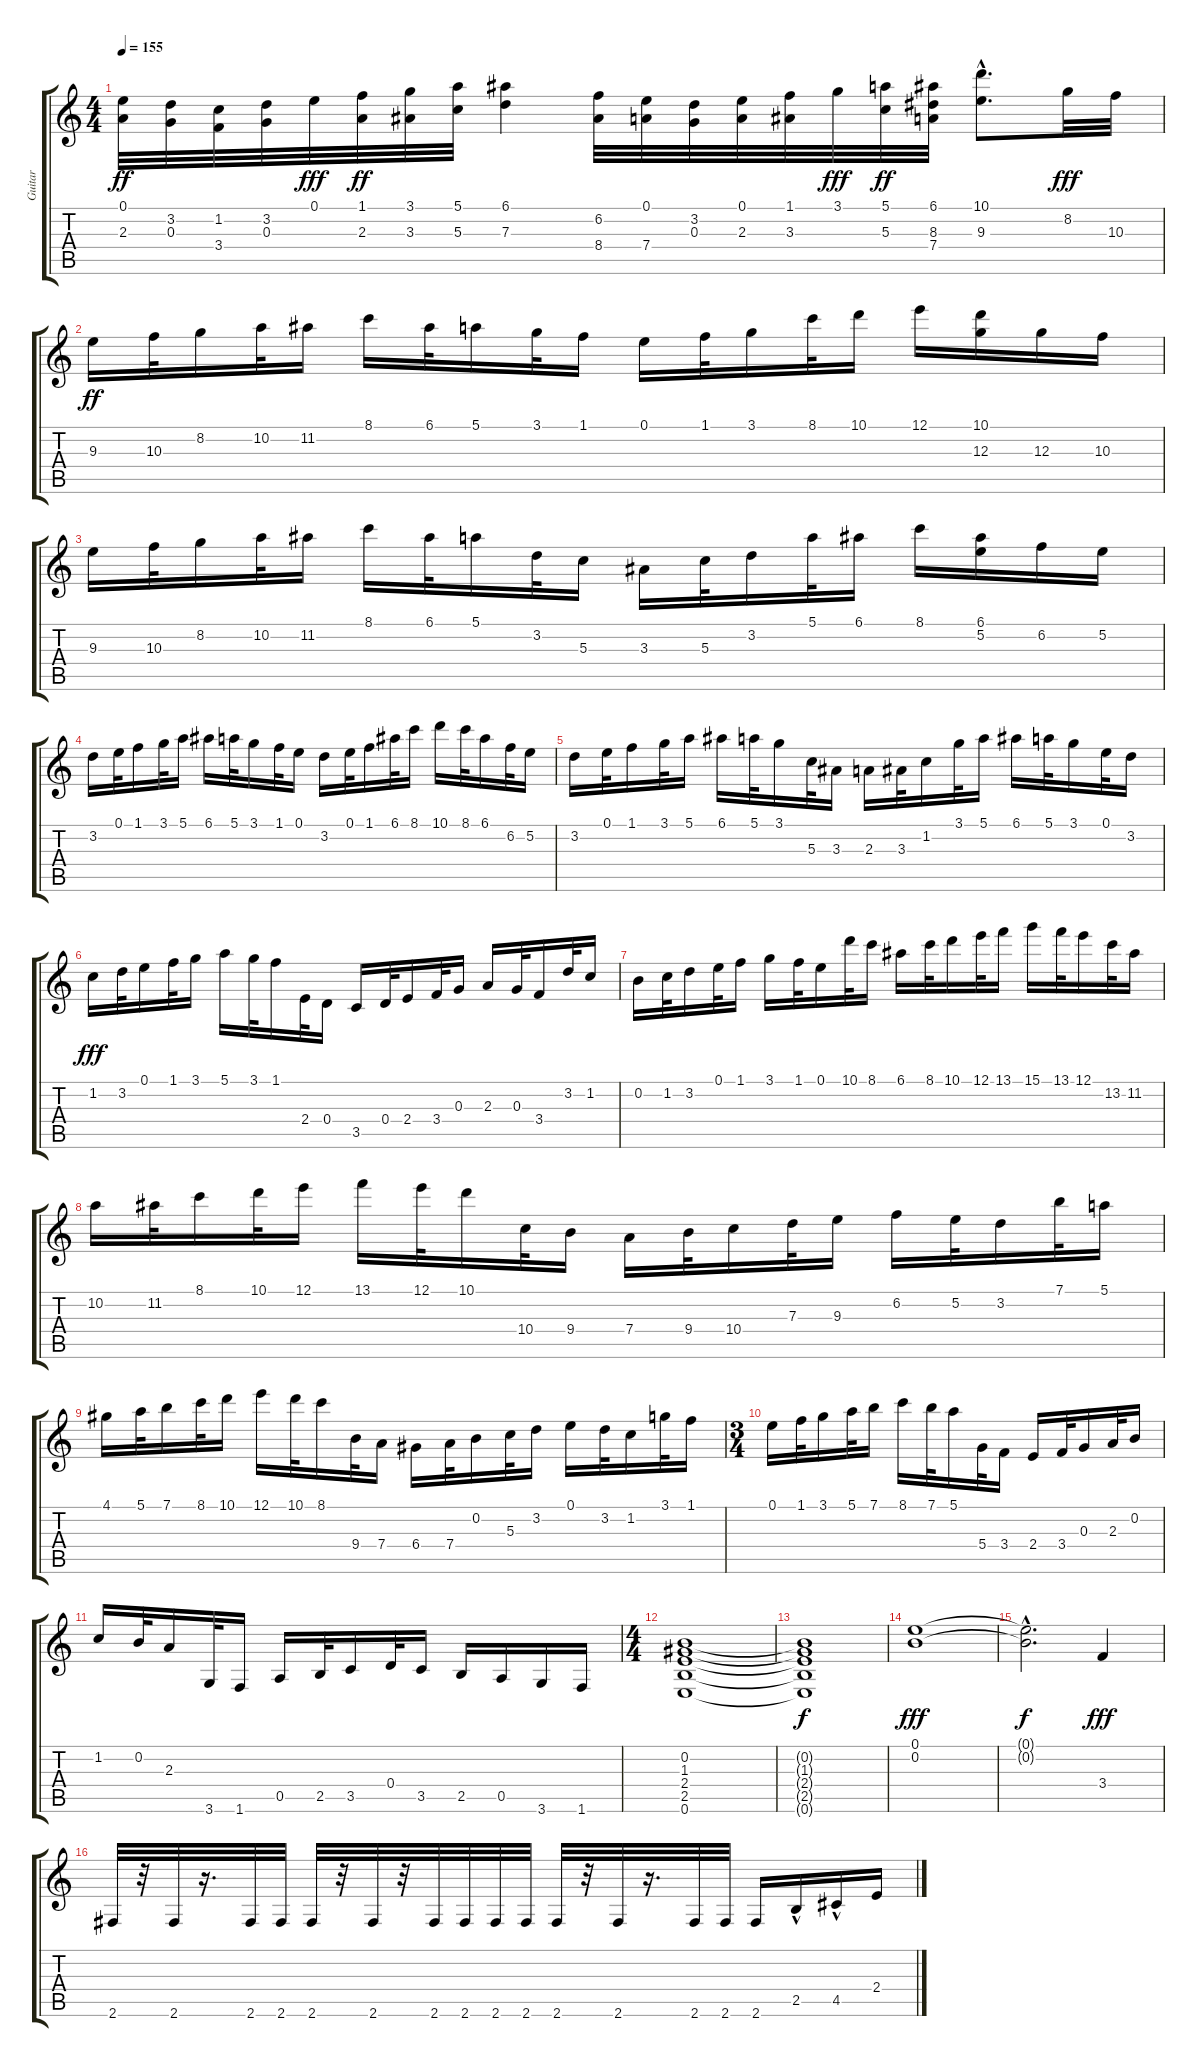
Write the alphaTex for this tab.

\track ("Guitar              " "Guitar    ") {instrument overdrivenguitar}
\staff {score tabs}
\tuning (E4 B3 G3 D3 A2 E2) {hide}
\ts (4 4)
\tempo 155
\clef g2
\ks c
(0.1 2.3).32{dy ff} (3.2 0.3).32 (1.2 3.4).32 (3.2 0.3).32 0.1.32{dy fff} (1.1 2.3).32{dy ff} (3.1 3.3).32 (5.1 5.3).32 (6.1 7.3).4 (6.2 8.4).32 (0.1 7.4).32 (3.2 0.3).32 (0.1 2.3).32 (1.1 3.3).32 3.1.32{dy fff} (5.1 5.3).32{dy ff} (6.1 8.3 7.4).32 (10.1{hac} 9.3{hac}).8{d} 8.2.32{dy fff} 10.3.32 |
9.3.16{dy ff} 10.3.32 8.2.16 10.2.32 11.2.16 8.1.16 6.1.32 5.1.16 3.1.32 1.1.16 0.1.16 1.1.32 3.1.16 8.1.32 10.1.16 12.1.16 (10.1 12.3).16 12.3.16 10.3.16 |
9.3.16 10.3.32 8.2.16 10.2.32 11.2.16 8.1.16 6.1.32 5.1.16 3.2.32 5.3.16 3.3.16 5.3.32 3.2.16 5.1.32 6.1.16 8.1.16 (6.1 5.2).16 6.2.16 5.2.16 |
3.2.16 0.1.32 1.1.16 3.1.32 5.1.16 6.1.16 5.1.32 3.1.16 1.1.32 0.1.16 3.2.16 0.1.32 1.1.16 6.1.32 8.1.16 10.1.16 8.1.32 6.1.16 6.2.32 5.2.16 |
3.2.16 0.1.32 1.1.16 3.1.32 5.1.16 6.1.16 5.1.32 3.1.16 5.3.32 3.3.16 2.3.16 3.3.32 1.2.16 3.1.32 5.1.16 6.1.16 5.1.32 3.1.16 0.1.32 3.2.16 |
1.2.16{dy fff} 3.2.32 0.1.16 1.1.32 3.1.16 5.1.16 3.1.32 1.1.16 2.4.32 0.4.16 3.5.16 0.4.32 2.4.16 3.4.32 0.3.16 2.3.16 0.3.32 3.4.16 3.2.32 1.2.16 |
0.2.16 1.2.32 3.2.16 0.1.32 1.1.16 3.1.16 1.1.32 0.1.16 10.1.32 8.1.16 6.1.16 8.1.32 10.1.16 12.1.32 13.1.16 15.1.16 13.1.32 12.1.16 13.2.32 11.2.16 |
10.2.16 11.2.32 8.1.16 10.1.32 12.1.16 13.1.16 12.1.32 10.1.16 10.4.32 9.4.16 7.4.16 9.4.32 10.4.16 7.3.32 9.3.16 6.2.16 5.2.32 3.2.16 7.1.32 5.1.16 |
4.1.16 5.1.32 7.1.16 8.1.32 10.1.16 12.1.16 10.1.32 8.1.16 9.4.32 7.4.16 6.4.16 7.4.32 0.2.16 5.3.32 3.2.16 0.1.16 3.2.32 1.2.16 3.1.32 1.1.16 |
\ts (3 4)
0.1.16 1.1.32 3.1.16 5.1.32 7.1.16 8.1.16 7.1.32 5.1.16 5.4.32 3.4.16 2.4.16 3.4.32 0.3.16 2.3.32 0.2.16 |
1.2.16 0.2.32 2.3.16 3.6.32 1.6.16 0.5.16 2.5.32 3.5.16 0.4.32 3.5.16 2.5.16 0.5.16 3.6.16 1.6.16 |
\ts (4 4)
(0.2 1.3 2.4 2.5 0.6).1 |
(0.2{t} 1.3{t} 2.4{t} 2.5{t} 0.6{t}).1{dy f} |
(0.1 0.2).1{dy fff} |
(0.1{hac t} 0.2{hac t}).2{d dy f} 3.4.4{dy fff} |
2.6.32 r.32 2.6.32 r.16{d} 2.6.32 2.6.32 2.6.32 r.32 2.6.32 r.32 2.6.32 2.6.32 2.6.32 2.6.32 2.6.32 r.32 2.6.32 r.16{d} 2.6.32 2.6.32 2.6.16 2.5{hac}.16 4.5{hac}.16 2.4.16
